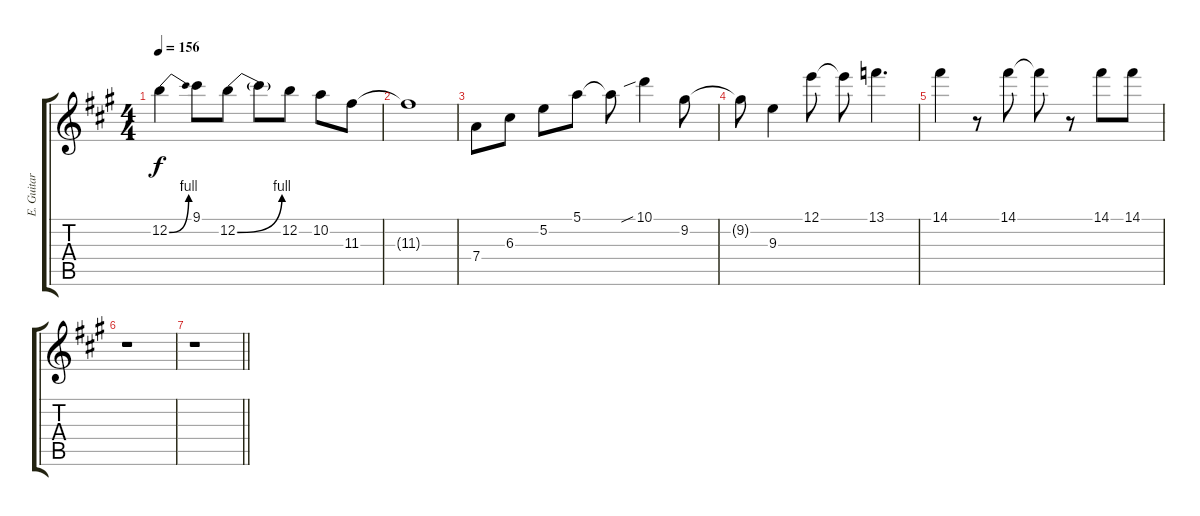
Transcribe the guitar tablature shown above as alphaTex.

\track ("E. Guitar I" "E. Guitar ") {instrument electricguitarclean}
\staff {score tabs}
\tuning (E4 B3 G3 D3 A2 E2) {hide}
\ts (4 4)
\tempo 156
\clef g2
\ks a
12.2{be (bend 0 0 60 4)}.4{dy f} 9.1.8 12.2{be (bend 0 0 60 4)}.8 12.2{t}.8 12.2.8 10.2.8 11.3.8 |
11.3{t}.1 |
7.4.8 6.3.8 5.2.8 5.1.8 5.1{t}.8 10.1{sib}.4 9.2.8 |
9.2{t}.8 9.3.4 12.1.8 12.1{t}.8 13.1.4{d} |
14.1.4 r.8 14.1.8 14.1{t}.8 r.8 14.1.8 14.1.8 |
r.1 |
\barLineRight lightlight
r.1
